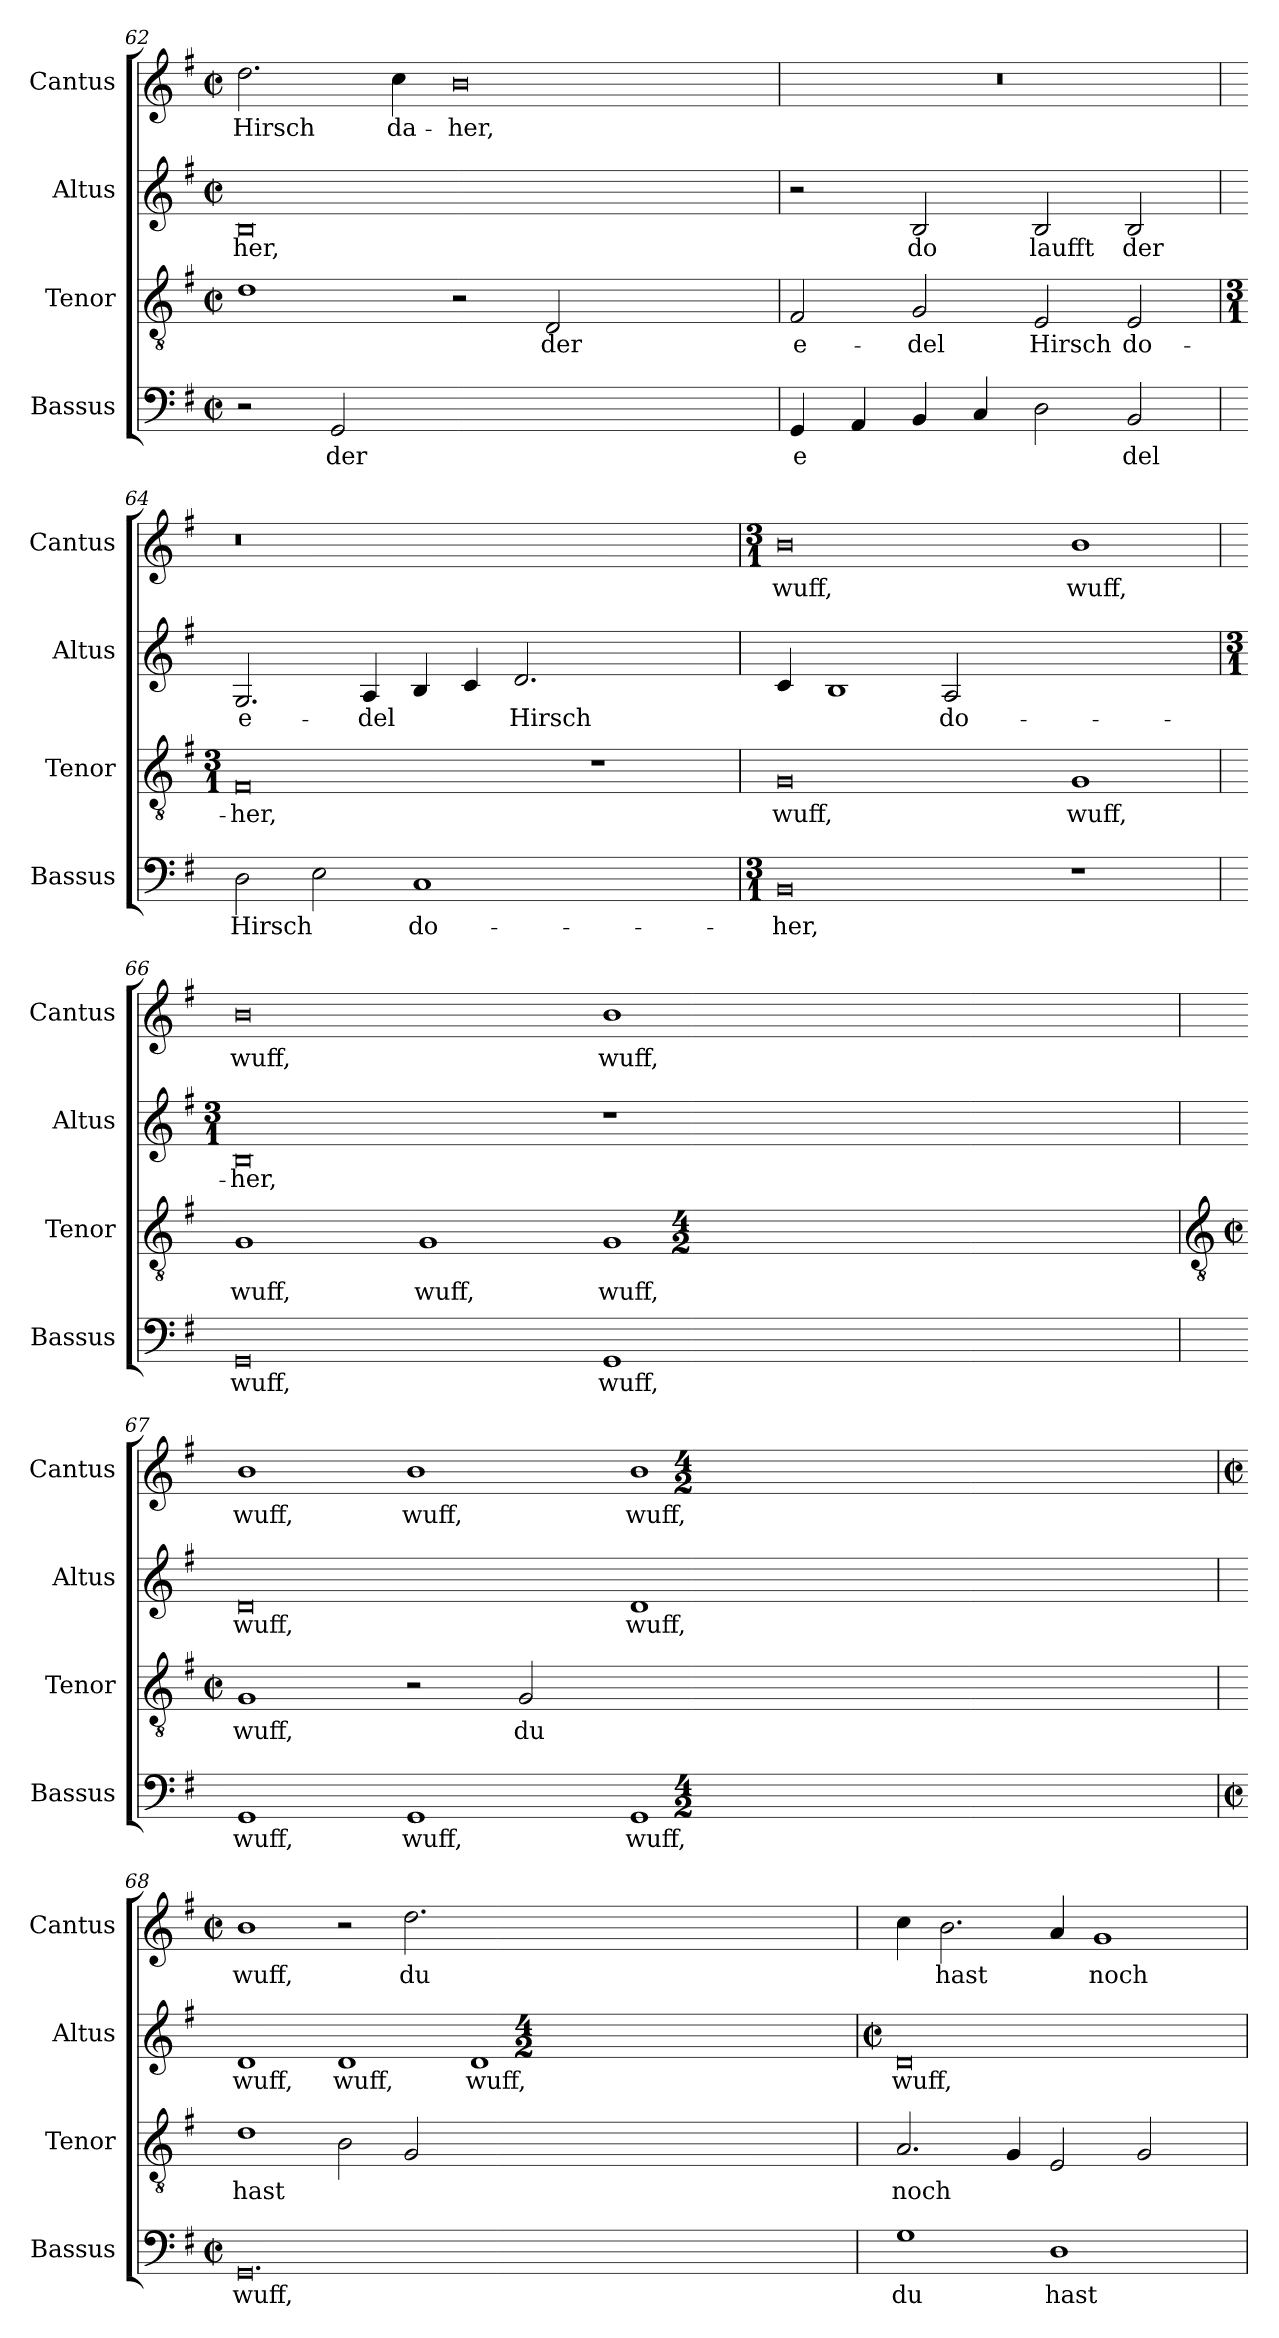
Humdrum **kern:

**kern	**text	**kern	**text	**kern	**text	**kern	**text
*part4	*part4	*part3	*part3	*part2	*part2	*part1	*part1
*staff4	*staff4	*staff3	*staff3	*staff2	*staff2	*staff1	*staff1
*I"Bassus	*	*I"Tenor	*	*I"Altus	*	*I"Cantus	*
*I'Bassus	*	*I'Tenor	*	*I'Altus	*	*I'Cantus	*
!!LO:LB:g=z
*clefF4	*	*clefGv2	*	*clefG2	*	*clefG2	*
*k[f#]	*	*k[f#]	*	*k[f#]	*	*k[f#]	*
*G:	*	*G:	*	*G:	*	*G:	*
*M4/2	*	*M4/2	*	*M4/2	*	*M4/2	*
*met(c|)	*	*met(c|)	*	*met(c|)	*	*met(c|)	*
=62	=62	=62	=62	=62	=62	=62	=62
!	!	!	!	!	!LO:LY:b	!	!LO:LY:b
2r	.	1d	.	0B	-her,	2.dd	Hirsch
!	!LO:LY:b	!	!	!	!	!	!
2GG	der	.	.	.	.	.	.
!	!	!	!	!	!	!	!LO:LY:b
.	.	.	.	.	.	4cc	da-
!	!	!	!	!	!	!	!LO:LY:b
0ryy	.	2r	.	.	.	0b	-her,
!	!	!	!LO:LY:b	!	!	!	!
.	.	2D	der	.	.	.	.
.	.	1ryy	.	1ryy	.	.	.
!!LO:LB:g=z
=63	=63	=63	=63	=63	=63	=63	=63
!	!LO:LY:b	!	!LO:LY:b	!	!	!	!
4GG	e	2F#	e-	2r	.	0r	.
4AA	.	.	.	.	.	.	.
!	!	!	!LO:LY:b	!	!LO:LY:b	!	!
4BB	.	2G	-del	2B	do	.	.
4C	.	.	.	.	.	.	.
!	!	!	!LO:LY:b	!	!LO:LY:b	!	!
2D	.	2E	Hirsch	2B	laufft	.	.
!	!LO:LY:b	!	!LO:LY:b	!	!LO:LY:b	!	!
2BB	del	2E	do-	2B	der	.	.
!!LO:LB:g=z
=64	=64	=64	=64	=64	=64	=64	=64
*	*	*M3/1	*	*	*	*	*
!	!LO:LY:b	!	!LO:LY:b	!	!LO:LY:b	!	!
2D	Hirsch	0F#	-her,	2.G	e-	0r	.
2E	.	.	.	.	.	.	.
!	!	!	!	!	!LO:LY:b	!	!
.	.	.	.	4A	-del	.	.
!	!LO:LY:b	!	!	!	!	!	!
1C	do-	.	.	4B	.	.	.
.	.	.	.	4c	.	.	.
!	!	!	!	!	!LO:LY:b	!	!
.	.	.	.	2.d	Hirsch	.	.
1ryy	.	1r	.	.	.	1ryy	.
.	.	.	.	2.ryy	.	.	.
=65	=65	=65	=65	=65	=65	=65	=65
*M3/1	*	*	*	*	*	*M3/1	*
!	!LO:LY:b	!	!LO:LY:b	!	!	!	!LO:LY:b
0BB	-her,	0G	wuff,	4c	.	0b	wuff,
.	.	.	.	1B	.	.	.
!	!	!	!	!	!LO:LY:b	!	!
.	.	.	.	2A	do-	.	.
.	.	.	.	1ryy	.	.	.
!	!	!	!LO:LY:b	!	!	!	!LO:LY:b
1r	.	1G	wuff,	.	.	1b	wuff,
.	.	.	.	4ryy	.	.	.
=66	=66	=66	=66	=66	=66	=66	=66
*	*	*	*	*M3/1	*	*	*
!	!LO:LY:b	!	!LO:LY:b	!	!LO:LY:b	!	!LO:LY:b
0GG	wuff,	1G	wuff,	0B	-her,	0b	wuff,
!	!	!	!LO:LY:b	!	!	!	!
.	.	1G	wuff,	.	.	.	.
!	!LO:LY:b	!	!LO:LY:b	!	!	!	!LO:LY:b
1GG	wuff,	1G	wuff,	1r	.	1b	wuff,
*	*	*M4/2	*	*	*	*	*
*	*	*met(c|)	*	*	*	*	*
!!LO:LB:g=z
=67	=67	=67	=67	=67	=67	=67	=67
*	*	*clefGv2	*	*	*	*	*
*	*	*M4/2	*	*	*	*	*
*	*	*met(c|)	*	*	*	*	*
!	!LO:LY:b	!	!LO:LY:b	!	!LO:LY:b	!	!LO:LY:b
1GG	wuff,	1G	wuff,	0d	wuff,	1b	wuff,
!	!LO:LY:b	!	!	!	!	!	!LO:LY:b
1GG	wuff,	2r	.	.	.	1b	wuff,
!	!	!	!LO:LY:b	!	!	!	!
.	.	2G	du	.	.	.	.
!	!LO:LY:b	!	!	!	!LO:LY:b	!	!LO:LY:b
1GG	wuff,	1ryy	.	1d	wuff,	1b	wuff,
*M4/2	*	*	*	*	*	*M4/2	*
*met(c|)	*	*	*	*	*	*met(c|)	*
!!LO:LB:g=z
=68	=68	=68	=68	=68	=68	=68	=68
*M4/2	*	*	*	*	*	*M4/2	*
*met(c|)	*	*	*	*	*	*met(c|)	*
!	!LO:LY:b	!	!LO:LY:b	!	!LO:LY:b	!	!LO:LY:b
0.GG	wuff,	1d	hast	1d	wuff,	1b	wuff,
!	!	!	!	!	!LO:LY:b	!	!
.	.	2B	.	1d	wuff,	2r	.
!	!	!	!	!	!	!	!LO:LY:b
.	.	2G	.	.	.	2.dd	du
!	!	!	!	!	!LO:LY:b	!	!
.	.	1ryy	.	1d	wuff,	.	.
.	.	.	.	.	.	2.ryy	.
*	*	*	*	*M4/2	*	*	*
*	*	*	*	*met(c|)	*	*	*
!!LO:LB:g=z
=69	=69	=69	=69	=69	=69	=69	=69
*	*	*	*	*M4/2	*	*	*
*	*	*	*	*met(c|)	*	*	*
!	!LO:LY:b	!	!LO:LY:b	!	!LO:LY:b	!	!
1G	du	2.A	noch	0d	wuff,	4cc	.
!	!	!	!	!	!	!	!LO:LY:b
.	.	.	.	.	.	2.b	hast
.	.	4G	.	.	.	.	.
!	!LO:LY:b	!	!	!	!	!	!
1D	hast	2E	.	.	.	4a	.
!	!	!	!	!	!	!	!LO:LY:b
.	.	.	.	.	.	1g	noch
.	.	2G	.	.	.	.	.
4ryy	.	4ryy	.	4ryy	.	.	.
=	=	=	=	=	=	=	=
*-	*-	*-	*-	*-	*-	*-	*-
